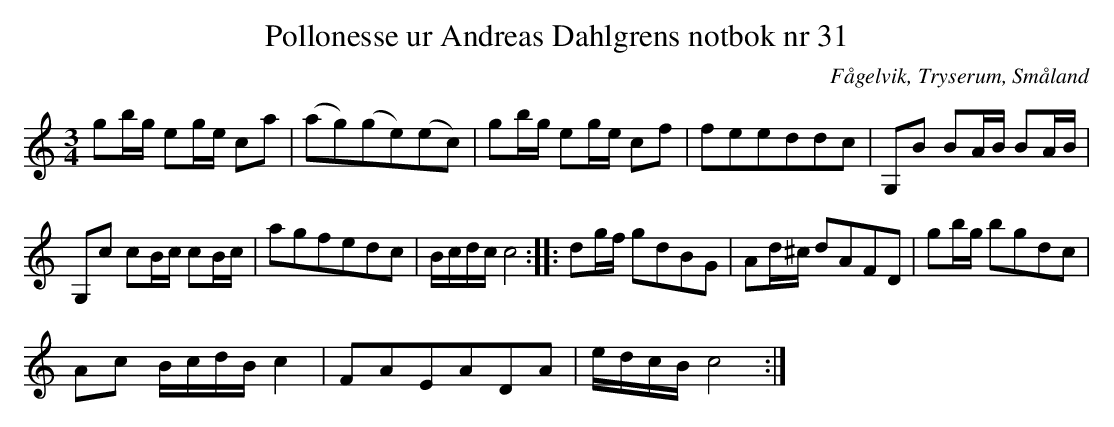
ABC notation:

X:1
T:Pollonesse ur Andreas Dahlgrens notbok nr 31
O:Fågelvik, Tryserum, Småland
M:3/4
L:1/8
K:C
gb/g/ eg/e/ ca | (ag)(ge)(ec) | gb/g/ eg/e/ cf | feeddc | G,B BA/B/ BA/B/ |
G,c cB/c/ cB/c/ | agfedc | B/c/d/c/ c4 :: dg/f/ gdBG | Ad/^c/ dAFD | gb/g/ bgdc |
Ac B/c/d/B/ c2 | FAEADA | e/d/c/B/ c4 :|
